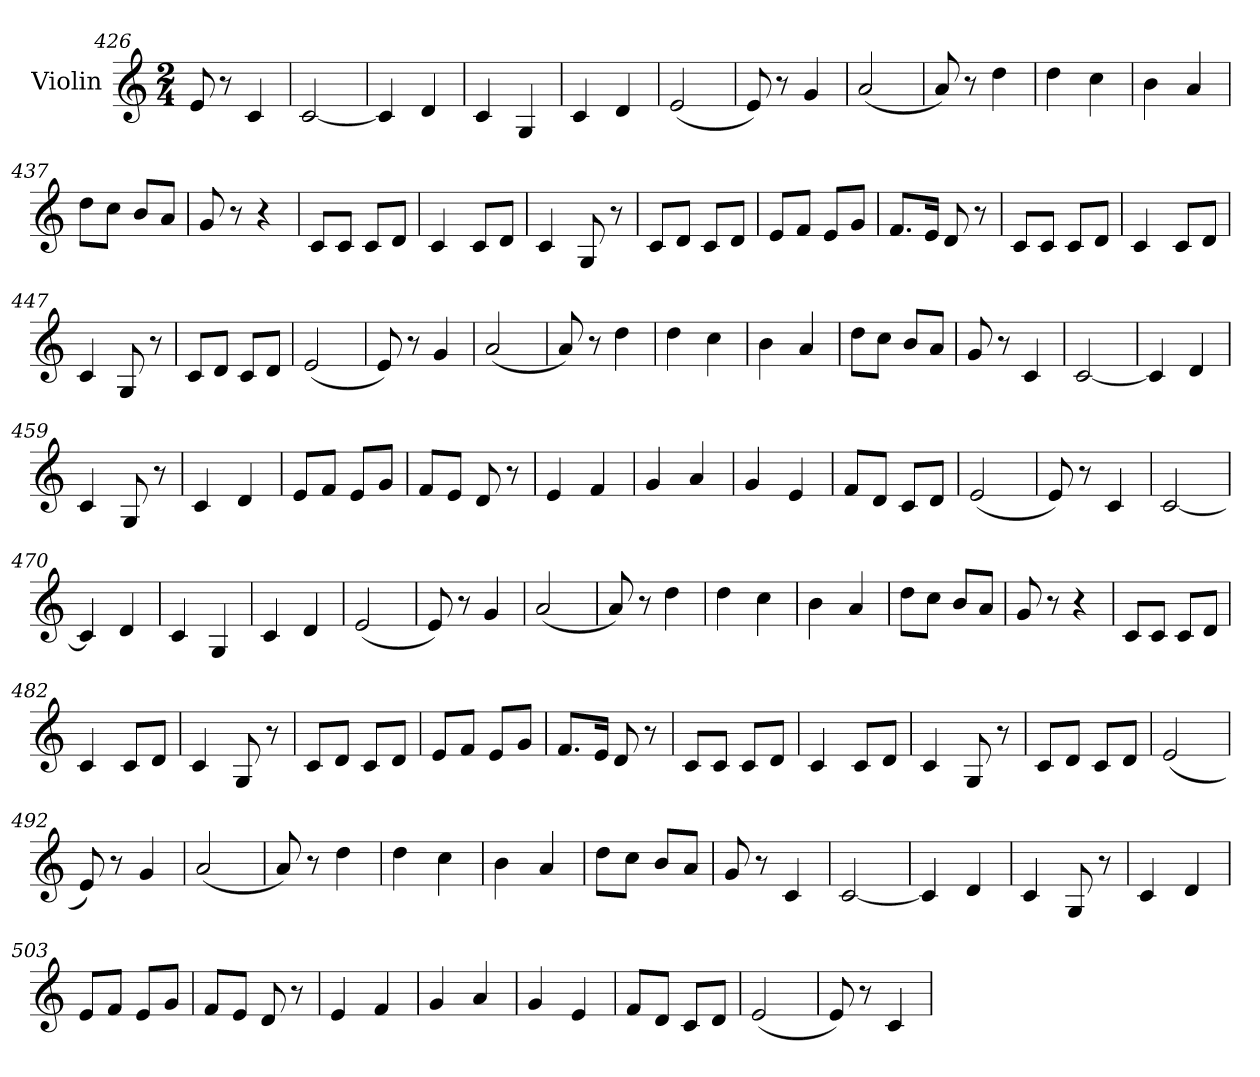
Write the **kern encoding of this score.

**kern
*part1
*staff1
*I"Violin
*clefG2
*k[]
*M2/4
=426
8e/
8r
4c/
!!LO:LB:g=z
=427
[2c/
=428
4c/]
4d/
=429
4c/
4G/
=430
4c/
4d/
=431
(<2e/
=432
8e/)
8r
4g/
=433
(<2a/
=434
8a/)
8r
4dd\
=435
4dd\
4cc\
=436
4b\
4a/
!!LO:LB:g=z
=437
8dd\L
8cc\J
8b/L
8a/J
=438
8g/
8r
4r
=439
8c/L
8c/J
8c/L
8d/J
=440
4c/
8c/L
8d/J
=441
4c/
8G/
8r
=442
8c/L
8d/J
8c/L
8d/J
=443
8e/L
8f/J
8e/L
8g/J
=444
8.f/L
16e/Jk
8d/
8r
=445
8c/L
8c/J
8c/L
8d/J
!!LO:PB:g=z
=446
4c/
8c/L
8d/J
=447
4c/
8G/
8r
=448
8c/L
8d/J
8c/L
8d/J
=449
(<2e/
=450
8e/)
8r
4g/
=451
(<2a/
=452
8a/)
8r
4dd\
=453
4dd\
4cc\
=454
4b\
4a/
=455
8dd\L
8cc\J
8b/L
8a/J
!!LO:LB:g=z
=456
8g/
8r
4c/
=457
[2c/
=458
4c/]
4d/
=459
4c/
8G/
8r
=460
4c/
4d/
=461
8e/L
8f/J
8e/L
8g/J
=462
8f/L
8e/J
8d/
8r
=463
4e/
4f/
=464
4g/
4a/
=465
4g/
4e/
!!LO:LB:g=z
=466
8f/L
8d/J
8c/L
8d/J
=467
(<2e/
=468
8e/)
8r
4c/
=469
[2c/
=470
4c/]
4d/
=471
4c/
4G/
=472
4c/
4d/
=473
(<2e/
=474
8e/)
8r
4g/
=475
(<2a/
!!LO:LB:g=z
=476
8a/)
8r
4dd\
=477
4dd\
4cc\
=478
4b\
4a/
=479
8dd\L
8cc\J
8b/L
8a/J
=480
8g/
8r
4r
=481
8c/L
8c/J
8c/L
8d/J
=482
4c/
8c/L
8d/J
=483
4c/
8G/
8r
=484
8c/L
8d/J
8c/L
8d/J
!!LO:LB:g=z
=485
8e/L
8f/J
8e/L
8g/J
=486
8.f/L
16e/Jk
8d/
8r
=487
8c/L
8c/J
8c/L
8d/J
=488
4c/
8c/L
8d/J
=489
4c/
8G/
8r
=490
8c/L
8d/J
8c/L
8d/J
=491
(<2e/
=492
8e/)
8r
4g/
=493
(<2a/
!!LO:LB:g=z
=494
8a/)
8r
4dd\
=495
4dd\
4cc\
=496
4b\
4a/
=497
8dd\L
8cc\J
8b/L
8a/J
=498
8g/
8r
4c/
=499
[2c/
=500
4c/]
4d/
=501
4c/
8G/
8r
=502
4c/
4d/
=503
8e/L
8f/J
8e/L
8g/J
!!LO:LB:g=z
=504
8f/L
8e/J
8d/
8r
=505
4e/
4f/
=506
4g/
4a/
=507
4g/
4e/
=508
8f/L
8d/J
8c/L
8d/J
=509
(<2e/
=510
8e/)
8r
4c/
=
*-
